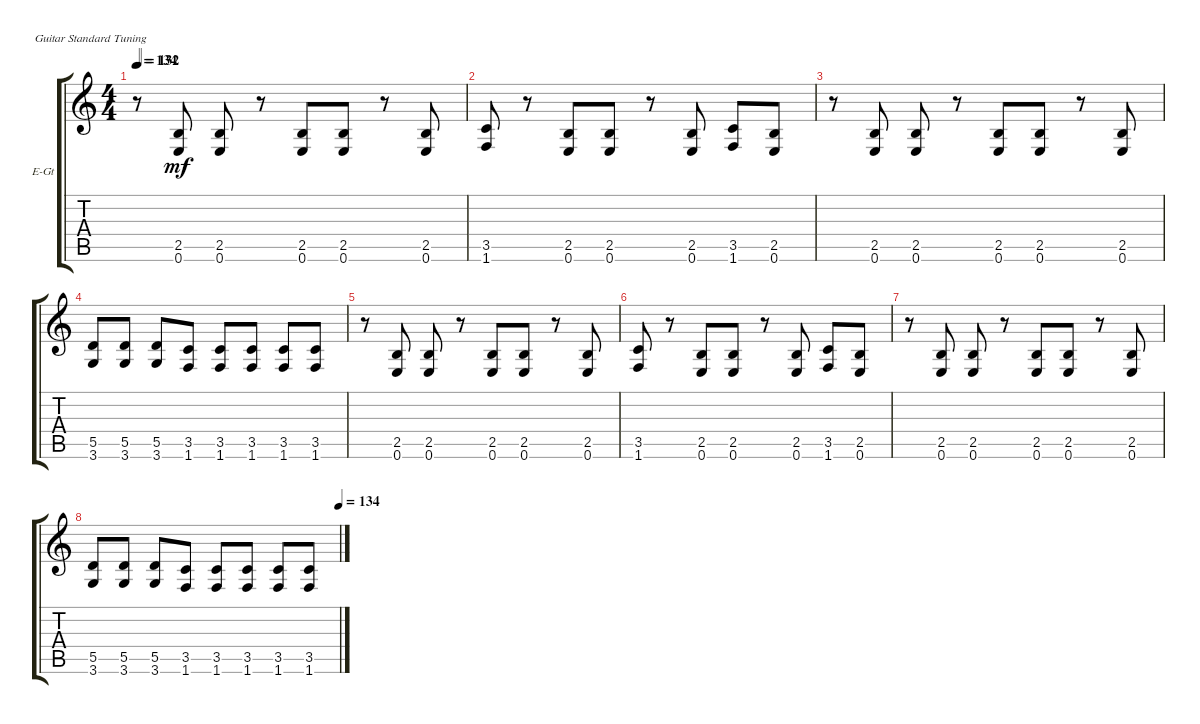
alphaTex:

\defaultSystemsLayout 4
\bracketExtendMode groupsimilarinstruments
\firstSystemTrackNameOrientation horizontal
\otherSystemsTrackNameOrientation horizontal
\track ("Electric Guitar" "E-Gt") {instrument distortionguitar}
\staff {score tabs}
\tuning (E4 B3 G3 D3 A2 E2)
\ts (4 4)
\tempo 134
\tempo (132 0.00625)
\clef g2
\ks c
r.8{dy mf} (0.6 2.5).8 (0.6 2.5).8 r.8 (0.6 2.5).8 (0.6 2.5).8 r.8 (0.6 2.5).8 |
(1.6 3.5).8 r.8 (0.6 2.5).8 (0.6 2.5).8 r.8 (0.6 2.5).8 (1.6 3.5).8 (0.6 2.5).8 |
r.8 (0.6 2.5).8 (0.6 2.5).8 r.8 (0.6 2.5).8 (0.6 2.5).8 r.8 (0.6 2.5).8 |
(3.6 5.5).8 (3.6 5.5).8 (3.6 5.5).8 (1.6 3.5).8 (1.6 3.5).8 (1.6 3.5).8 (1.6 3.5).8 (1.6 3.5).8 |
r.8 (0.6 2.5).8 (0.6 2.5).8 r.8 (0.6 2.5).8 (0.6 2.5).8 r.8 (0.6 2.5).8 |
(1.6 3.5).8 r.8 (0.6 2.5).8 (0.6 2.5).8 r.8 (0.6 2.5).8 (1.6 3.5).8 (0.6 2.5).8 |
r.8 (0.6 2.5).8 (0.6 2.5).8 r.8 (0.6 2.5).8 (0.6 2.5).8 r.8 (0.6 2.5).8 |
\tempo (134 1)
(3.6 5.5).8 (3.6 5.5).8 (3.6 5.5).8 (1.6 3.5).8 (1.6 3.5).8 (1.6 3.5).8 (1.6 3.5).8 (1.6 3.5).8
